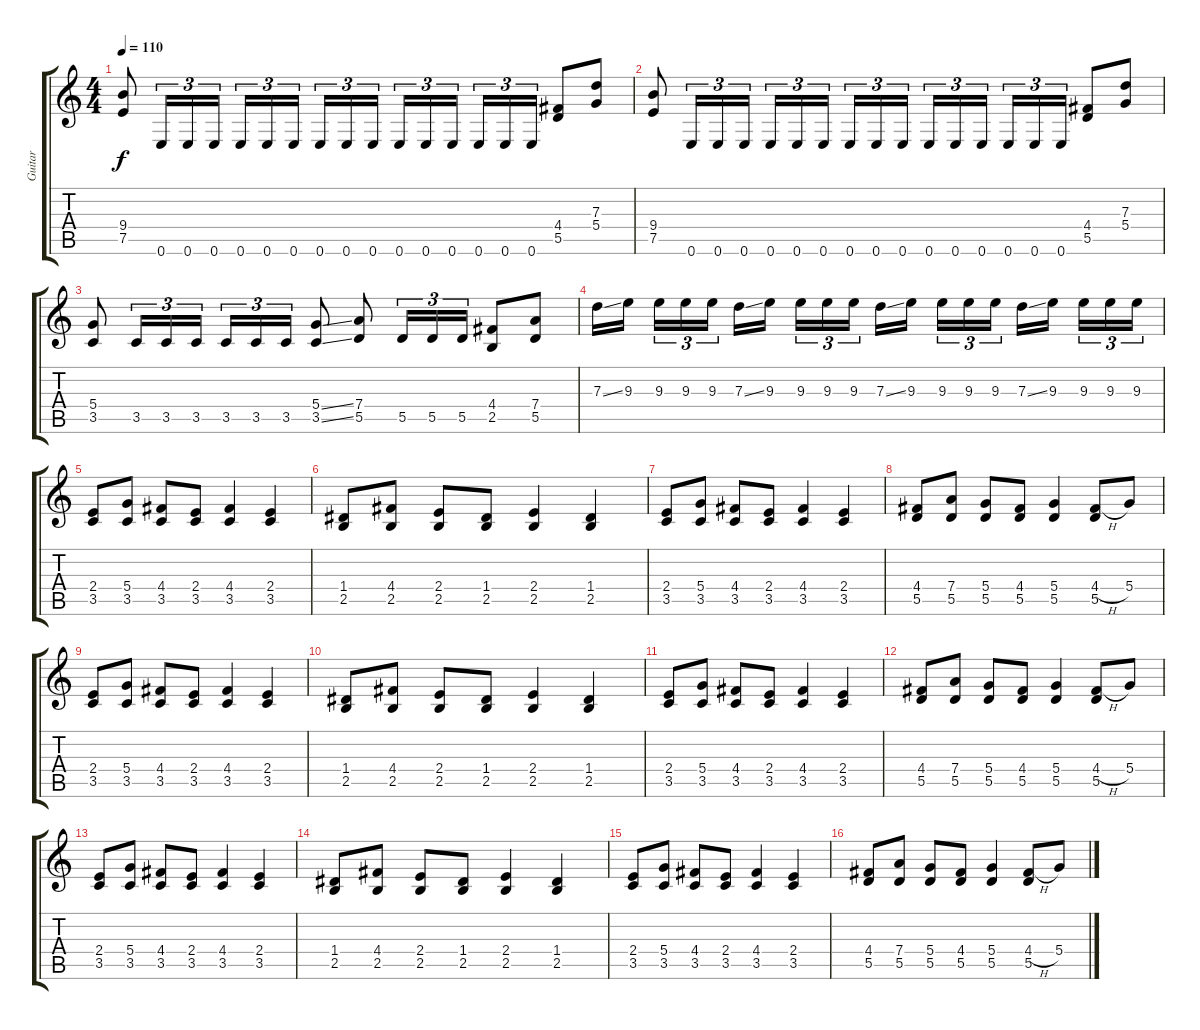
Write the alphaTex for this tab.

\track ("Guitar" "Guitar") {instrument distortionguitar}
\staff {score tabs}
\tuning (E4 B3 G3 D3 A2 E2) {hide}
\ts (4 4)
\tempo 110
\clef g2
\ks c
(9.4 7.5).8{dy f} 0.6.16{tu (3 2)} 0.6.16{tu (3 2)} 0.6.16{tu (3 2)} 0.6.16{tu (3 2)} 0.6.16{tu (3 2)} 0.6.16{tu (3 2)} 0.6.16{tu (3 2)} 0.6.16{tu (3 2)} 0.6.16{tu (3 2)} 0.6.16{tu (3 2)} 0.6.16{tu (3 2)} 0.6.16{tu (3 2)} 0.6.16{tu (3 2)} 0.6.16{tu (3 2)} 0.6.16{tu (3 2)} (4.4 5.5).8 (7.3 5.4).8 |
(9.4 7.5).8 0.6.16{tu (3 2)} 0.6.16{tu (3 2)} 0.6.16{tu (3 2)} 0.6.16{tu (3 2)} 0.6.16{tu (3 2)} 0.6.16{tu (3 2)} 0.6.16{tu (3 2)} 0.6.16{tu (3 2)} 0.6.16{tu (3 2)} 0.6.16{tu (3 2)} 0.6.16{tu (3 2)} 0.6.16{tu (3 2)} 0.6.16{tu (3 2)} 0.6.16{tu (3 2)} 0.6.16{tu (3 2)} (4.4 5.5).8 (7.3 5.4).8 |
(5.4 3.5).8 3.5.16{tu (3 2)} 3.5.16{tu (3 2)} 3.5.16{tu (3 2)} 3.5.16{tu (3 2)} 3.5.16{tu (3 2)} 3.5.16{tu (3 2)} (5.4{ss} 3.5{ss}).8 (7.4 5.5).8 5.5.16{tu (3 2)} 5.5.16{tu (3 2)} 5.5.16{tu (3 2)} (4.4 2.5).8 (7.4 5.5).8 |
7.3{ss}.16 9.3.16 9.3.16{tu (3 2)} 9.3.16{tu (3 2)} 9.3.16{tu (3 2)} 7.3{ss}.16 9.3.16 9.3.16{tu (3 2)} 9.3.16{tu (3 2)} 9.3.16{tu (3 2)} 7.3{ss}.16 9.3.16 9.3.16{tu (3 2)} 9.3.16{tu (3 2)} 9.3.16{tu (3 2)} 7.3{ss}.16 9.3.16 9.3.16{tu (3 2)} 9.3.16{tu (3 2)} 9.3.16{tu (3 2)} |
(2.4 3.5).8 (5.4 3.5).8 (4.4 3.5).8 (2.4 3.5).8 (4.4 3.5).4 (2.4 3.5).4 |
(1.4 2.5).8 (4.4 2.5).8 (2.4 2.5).8 (1.4 2.5).8 (2.4 2.5).4 (1.4 2.5).4 |
(2.4 3.5).8 (5.4 3.5).8 (4.4 3.5).8 (2.4 3.5).8 (4.4 3.5).4 (2.4 3.5).4 |
(4.4 5.5).8 (7.4 5.5).8 (5.4 5.5).8 (4.4 5.5).8 (5.4 5.5).4 (4.4{h} 5.5).8 5.4.8 |
(2.4 3.5).8 (5.4 3.5).8 (4.4 3.5).8 (2.4 3.5).8 (4.4 3.5).4 (2.4 3.5).4 |
(1.4 2.5).8 (4.4 2.5).8 (2.4 2.5).8 (1.4 2.5).8 (2.4 2.5).4 (1.4 2.5).4 |
(2.4 3.5).8 (5.4 3.5).8 (4.4 3.5).8 (2.4 3.5).8 (4.4 3.5).4 (2.4 3.5).4 |
(4.4 5.5).8 (7.4 5.5).8 (5.4 5.5).8 (4.4 5.5).8 (5.4 5.5).4 (4.4{h} 5.5).8 5.4.8 |
(2.4 3.5).8 (5.4 3.5).8 (4.4 3.5).8 (2.4 3.5).8 (4.4 3.5).4 (2.4 3.5).4 |
(1.4 2.5).8 (4.4 2.5).8 (2.4 2.5).8 (1.4 2.5).8 (2.4 2.5).4 (1.4 2.5).4 |
(2.4 3.5).8 (5.4 3.5).8 (4.4 3.5).8 (2.4 3.5).8 (4.4 3.5).4 (2.4 3.5).4 |
(4.4 5.5).8 (7.4 5.5).8 (5.4 5.5).8 (4.4 5.5).8 (5.4 5.5).4 (4.4{h} 5.5).8 5.4.8
